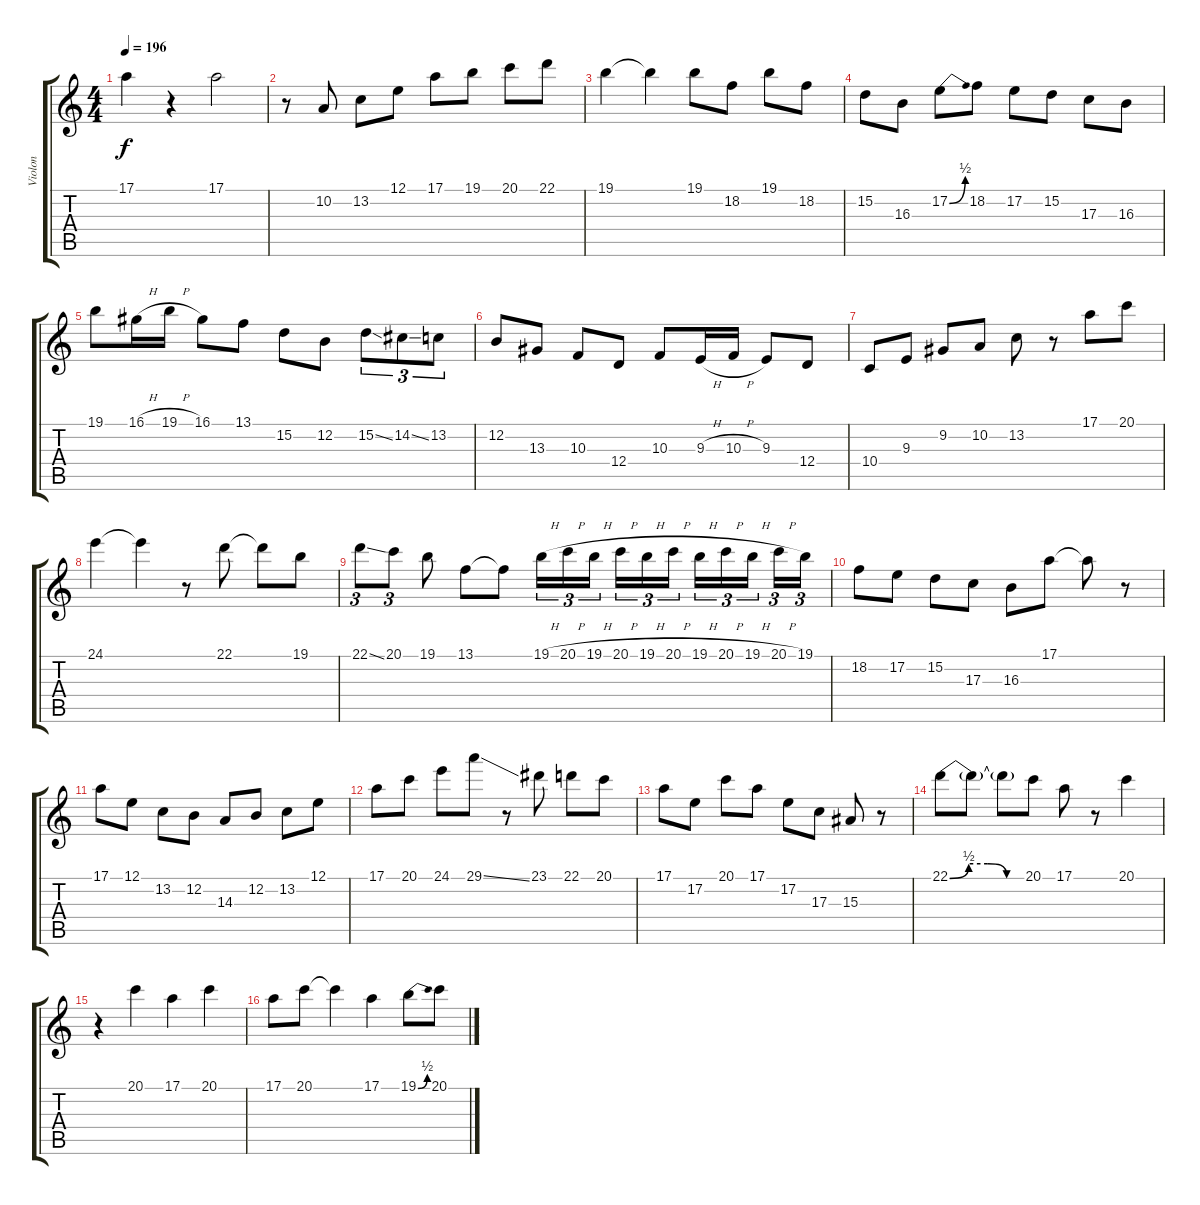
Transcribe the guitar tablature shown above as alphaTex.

\track ("Violon" "Violon") {instrument violin}
\staff {score tabs}
\tuning (E4 B3 G3 D3 A2 E2) {hide}
\ts (4 4)
\tempo 196
\clef g2
\ks c
17.1.4{dy f} r.4 17.1.2 |
r.8 10.2.8 13.2.8 12.1.8 17.1.8 19.1.8 20.1.8 22.1.8 |
19.1.4 19.1{t}.4 19.1.8 18.2.8 19.1.8 18.2.8 |
15.2.8 16.3.8 17.2{be (bend 0 0 60 2)}.8 18.2.8 17.2.8 15.2.8 17.3.8 16.3.8 |
19.1.8 16.1{h}.16 19.1{h}.16 16.1.8 13.1.8 15.2.8 12.2.8 15.2{ss}.8{tu (3 2)} 14.2{ss}.8{tu (3 2)} 13.2.8{tu (3 2)} |
12.2.8 13.3.8 10.3.8 12.4.8 10.3.8 9.3{h}.16 10.3{h}.16 9.3.8 12.4.8 |
10.4.8 9.3.8 9.2.8 10.2.8 13.2.8 r.8 17.1.8 20.1.8 |
24.1.4 24.1{t}.4 r.8 22.1.8 22.1{t}.8 19.1.8 |
22.1{ss}.8{tu (3 2)} 20.1.8{tu (3 2)} 19.1.8 13.1.8 13.1{t}.8 19.1{h}.16{tu (3 2)} 20.1{h}.16{tu (3 2)} 19.1{h}.16{tu (3 2)} 20.1{h}.16{tu (3 2)} 19.1{h}.16{tu (3 2)} 20.1{h}.16{tu (3 2)} 19.1{h}.16{tu (3 2)} 20.1{h}.16{tu (3 2)} 19.1{h}.16{tu (3 2)} 20.1{h}.16{tu (3 2)} 19.1.16{tu (3 2)} |
18.2.8 17.2.8 15.2.8 17.3.8 16.3.8 17.1.8 17.1{t}.8 r.8 |
17.1.8 12.1.8 13.2.8 12.2.8 14.3.8 12.2.8 13.2.8 12.1.8 |
17.1.8 20.1.8 24.1.8 29.1{ss}.8 r.8 23.1.8 22.1.8 20.1.8 |
17.1.8 17.2.8 20.1.8 17.1.8 17.2.8 17.3.8 15.3.8 r.8 |
22.1{be (custom 0 0 15 2 30 2 45 0 60 0)}.8 22.1{t}.8 22.1{t}.8 20.1.8 17.1.8 r.8 20.1.4 |
r.4 20.1.4 17.1.4 20.1.4 |
17.1.8 20.1.8 20.1{t}.4 17.1.4 19.1{be (bend 0 0 60 2)}.8 20.1.8
